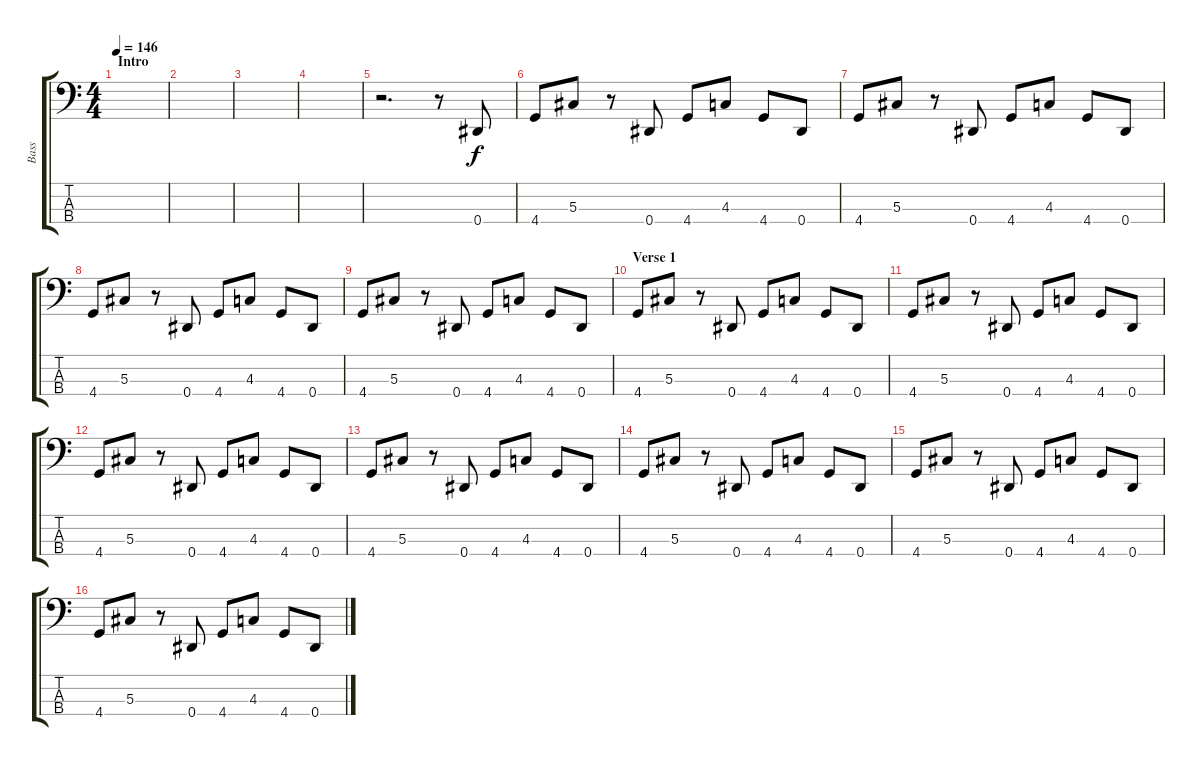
\track ("Bass" "Bass") {instrument electricbasspick}
\staff {score tabs}
\tuning (Gb2 Db2 Ab1 Eb1) {hide}
\ts (4 4)
\section ("" "Intro")
\tempo 146
\clef f4
\ks c
|
|
|
|
r.2{d} r.8 0.4.8 |
4.4.8 5.3.8 r.8 0.4.8 4.4.8 4.3.8 4.4.8 0.4.8 |
4.4.8 5.3.8 r.8 0.4.8 4.4.8 4.3.8 4.4.8 0.4.8 |
4.4.8 5.3.8 r.8 0.4.8 4.4.8 4.3.8 4.4.8 0.4.8 |
4.4.8 5.3.8 r.8 0.4.8 4.4.8 4.3.8 4.4.8 0.4.8 |
\section ("" "Verse 1")
4.4.8 5.3.8 r.8 0.4.8 4.4.8 4.3.8 4.4.8 0.4.8 |
4.4.8 5.3.8 r.8 0.4.8 4.4.8 4.3.8 4.4.8 0.4.8 |
4.4.8 5.3.8 r.8 0.4.8 4.4.8 4.3.8 4.4.8 0.4.8 |
4.4.8 5.3.8 r.8 0.4.8 4.4.8 4.3.8 4.4.8 0.4.8 |
4.4.8 5.3.8 r.8 0.4.8 4.4.8 4.3.8 4.4.8 0.4.8 |
4.4.8 5.3.8 r.8 0.4.8 4.4.8 4.3.8 4.4.8 0.4.8 |
4.4.8 5.3.8 r.8 0.4.8 4.4.8 4.3.8 4.4.8 0.4.8
